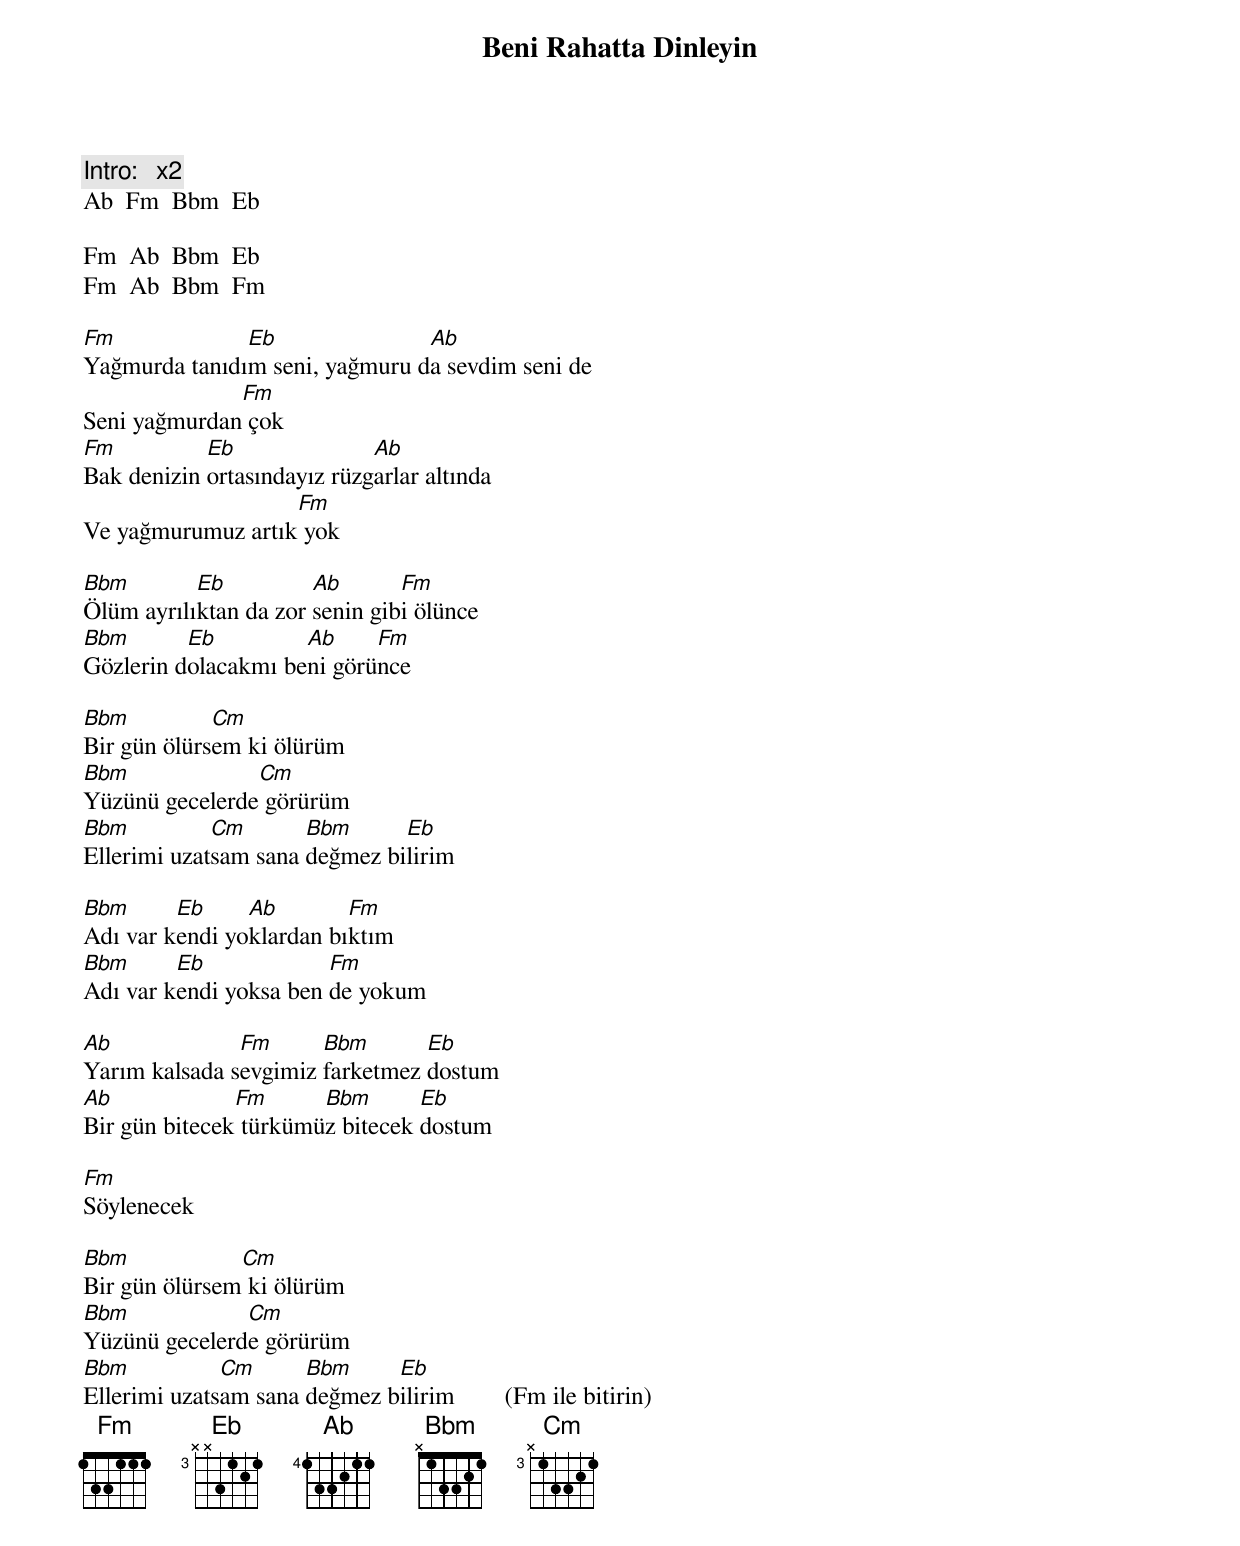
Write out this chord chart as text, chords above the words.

{title: Beni Rahatta Dinleyin}
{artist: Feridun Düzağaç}

Intro:   x2
Ab  Fm  Bbm  Eb

Fm  Ab  Bbm  Eb
Fm  Ab  Bbm  Fm

Fm             Eb               Ab
Yağmurda tanıdım seni, yağmuru da sevdim seni de
              Fm
Seni yağmurdan çok
Fm          Eb               Ab
Bak denizin ortasındayız rüzgarlar altında
                   Fm
Ve yağmurumuz artık yok

Bbm        Eb          Ab       Fm
Ölüm ayrılıktan da zor senin gibi ölünce
Bbm       Eb         Ab     Fm
Gözlerin dolacakmı beni görünce

Bbm          Cm
Bir gün ölürsem ki ölürüm
Bbm             Cm
Yüzünü gecelerde görürüm
Bbm          Cm       Bbm      Eb
Ellerimi uzatsam sana değmez bilirim

Bbm      Eb     Ab        Fm
Adı var kendi yoklardan bıktım
Bbm      Eb             Fm
Adı var kendi yoksa ben de yokum

Ab             Fm      Bbm       Eb
Yarım kalsada sevgimiz farketmez dostum
Ab             Fm      Bbm       Eb
Bir gün bitecek türkümüz bitecek dostum

Fm
Söylenecek

Bbm            Cm
Bir gün ölürsem ki ölürüm
Bbm            Cm
Yüzünü gecelerde görürüm
Bbm           Cm      Bbm     Eb
Ellerimi uzatsam sana değmez bilirim        (Fm ile bitirin)
